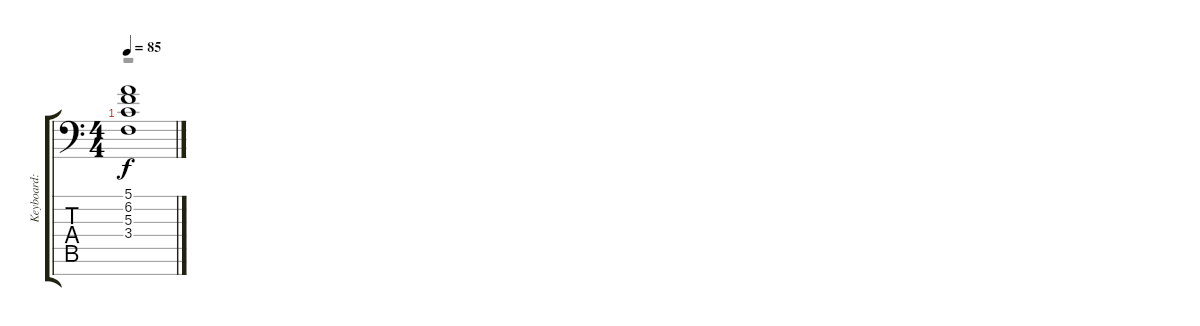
\track ("Keyboard: Tsumugi Kotobuki" "Keyboard: ") {instrument electricgrandpiano}
\staff {score tabs}
\tuning (E4 B3 G3 D3 A2 E2 E1) {hide}
\voice
\ts (4 4)
\tempo 85
\clef f4
\ks c
(5.1{t} 6.2{t} 5.3{t} 3.4{t}).1{dy f}
\voice
\clef f4
\ottava regular
\simile none
\ks c
r.1{dy f}
